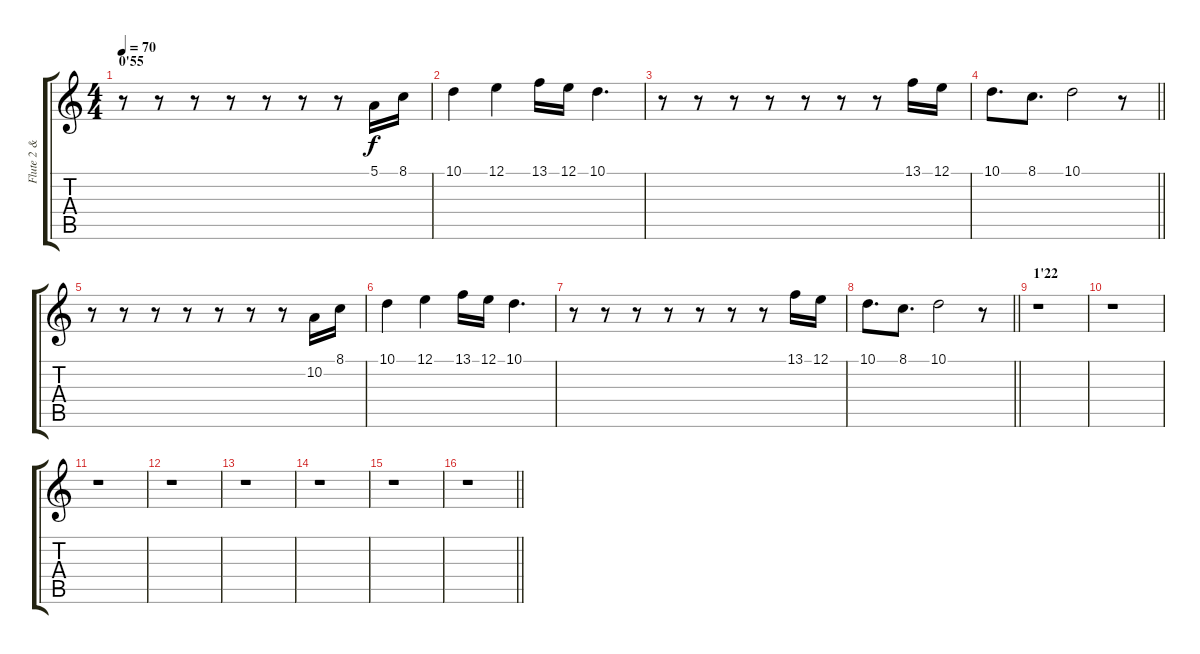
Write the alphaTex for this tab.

\track ("Flute 2 & Choirs 2" "Flute 2 & ") {instrument flute}
\staff {score tabs}
\tuning (E4 B3 G3 D3 A2 E2) {hide}
\ts (4 4)
\section ("" "0'55")
\tempo 70
\clef g2
\ks c
r.8{dy f} r.8 r.8 r.8 r.8 r.8 r.8 5.1.16{volume 13 instrument flute} 8.1.16 |
10.1.4 12.1.4 13.1.16 12.1.16 10.1.4{d} |
r.8 r.8 r.8 r.8 r.8 r.8 r.8 13.1.16 12.1.16 |
\barLineRight lightlight
10.1.8{d} 8.1.8{d} 10.1.2 r.8 |
r.8 r.8 r.8 r.8 r.8 r.8 r.8 10.2.16 8.1.16 |
10.1.4 12.1.4 13.1.16 12.1.16 10.1.4{d} |
r.8 r.8 r.8 r.8 r.8 r.8 r.8 13.1.16 12.1.16 |
\barLineRight lightlight
10.1.8{d} 8.1.8{d} 10.1.2 r.8 |
\section ("" "1'22")
r.1 |
r.1 |
r.1 |
r.1 |
r.1 |
r.1 |
r.1 |
\barLineRight lightlight
r.1
